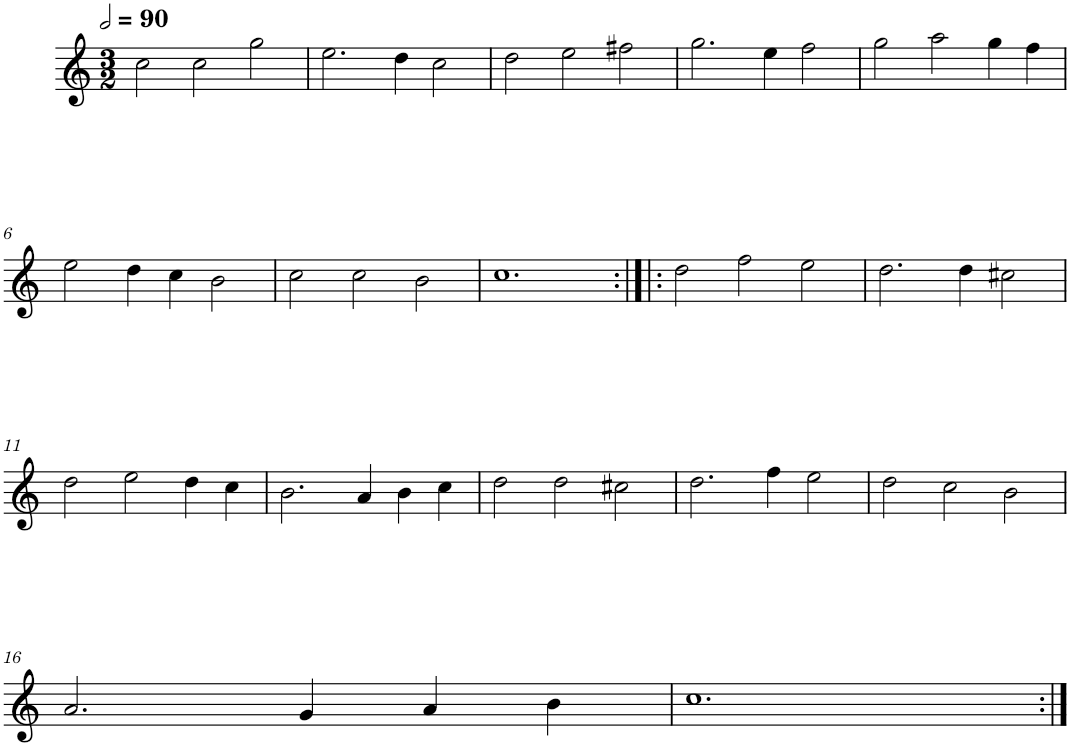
**kern
*part1
*staff1
*I"Quatre parties
*clefG2
*k[]
*M3/2
*MM180
=1
2cc\
2cc\
2gg\
=2
2.ee\
4dd\
2cc\
=3
2dd\
2ee\
2ff#X\
=4
2.gg\
4ee\
2ff\
=5
2gg\
2aa\
4gg\
4ff\
!!LO:LB:g=z
=6
2ee\
4dd\
4cc\
2b\
=7
2cc\
2cc\
2b\
=8
1.cc
=9:|!|:
2dd\
2ff\
2ee\
=10
2.dd\
4dd\
2cc#X\
!!LO:LB:g=z
=11
2dd\
2ee\
4dd\
4cc\
=12
2.b\
4a/
4b\
4cc\
=13
2dd\
2dd\
2cc#X\
=14
2.dd\
4ff\
2ee\
=15
2dd\
2cc\
2b\
!!LO:LB:g=z
=16
2.a/
4g/
4a/
4b\
=17
1.cc
=:|!
*-
